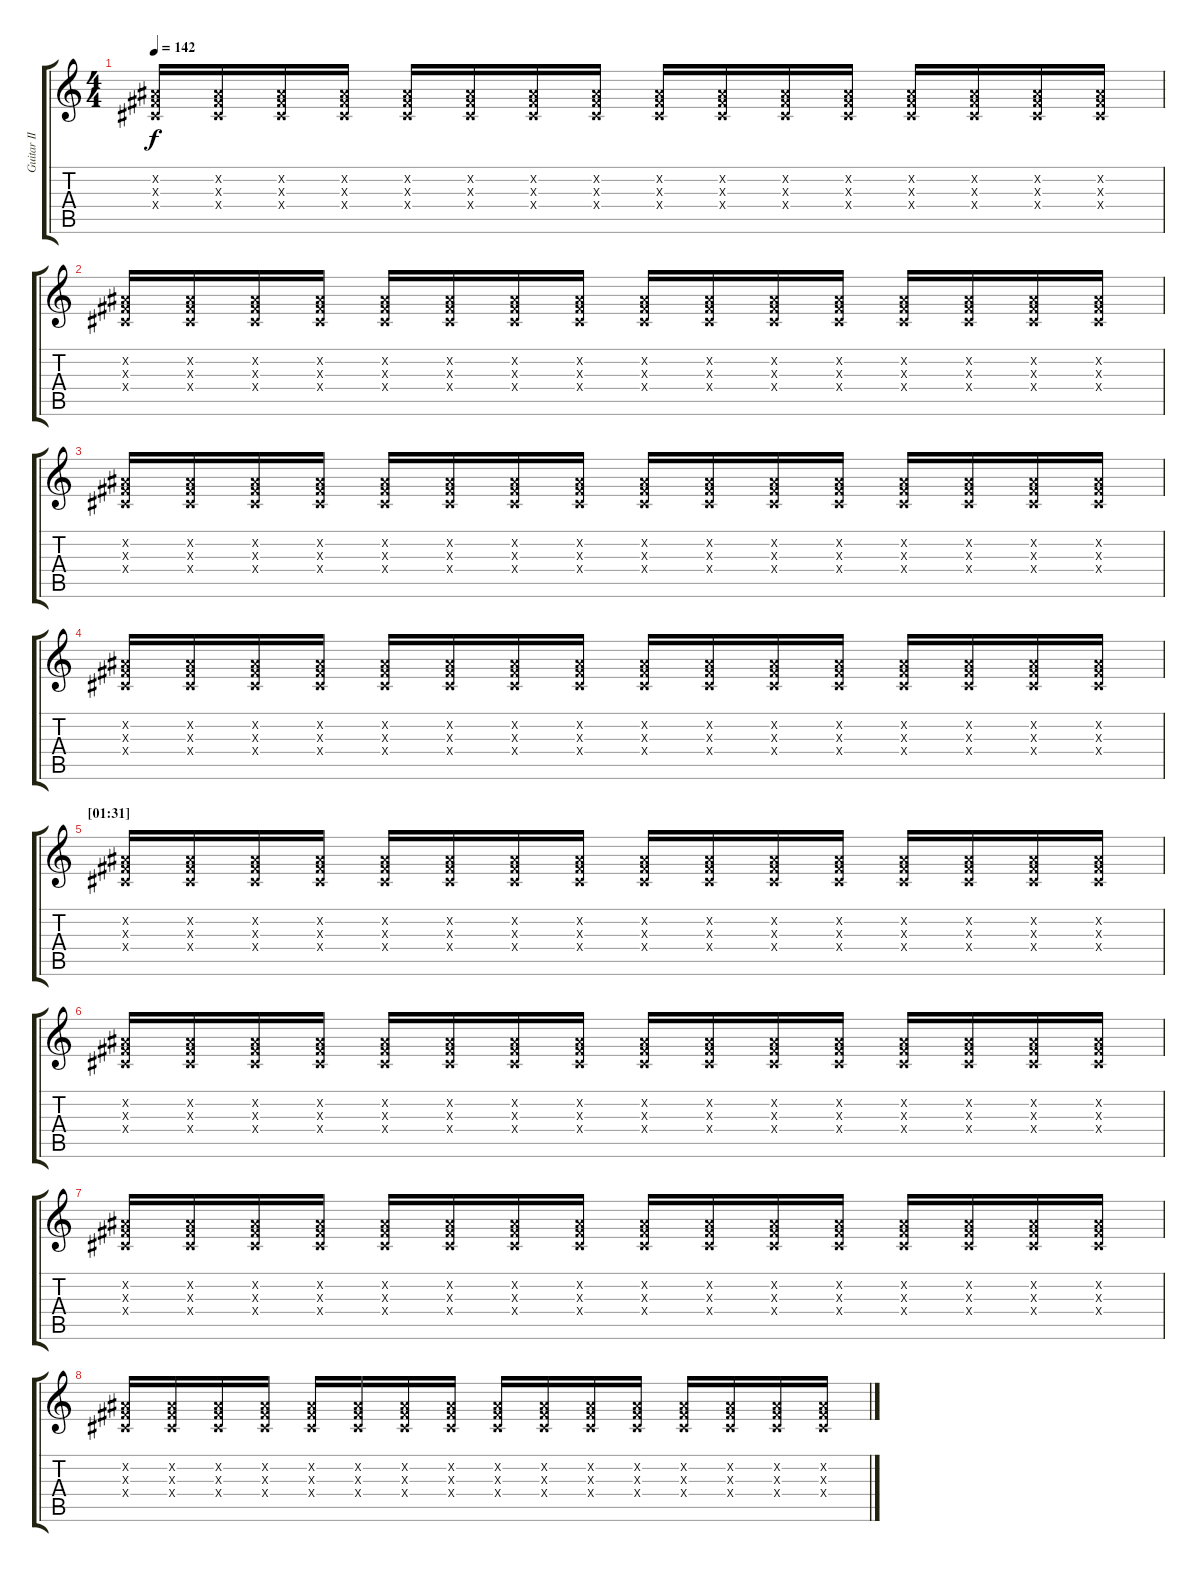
\track ("Guitar II / FX" "Guitar II ") {instrument distortionguitar}
\staff {score tabs}
\tuning (Eb4 Bb3 Gb3 Db3 Ab2 Db2) {hide}
\ts (4 4)
\tempo 142
\clef g2
\ks c
(0.2{x} 0.3{x} 0.4{x}).16{dy f} (0.2{x} 0.3{x} 0.4{x}).16 (0.2{x} 0.3{x} 0.4{x}).16 (0.2{x} 0.3{x} 0.4{x}).16 (0.2{x} 0.3{x} 0.4{x}).16 (0.2{x} 0.3{x} 0.4{x}).16 (0.2{x} 0.3{x} 0.4{x}).16 (0.2{x} 0.3{x} 0.4{x}).16 (0.2{x} 0.3{x} 0.4{x}).16 (0.2{x} 0.3{x} 0.4{x}).16 (0.2{x} 0.3{x} 0.4{x}).16 (0.2{x} 0.3{x} 0.4{x}).16 (0.2{x} 0.3{x} 0.4{x}).16 (0.2{x} 0.3{x} 0.4{x}).16 (0.2{x} 0.3{x} 0.4{x}).16 (0.2{x} 0.3{x} 0.4{x}).16 |
(0.2{x} 0.3{x} 0.4{x}).16 (0.2{x} 0.3{x} 0.4{x}).16 (0.2{x} 0.3{x} 0.4{x}).16 (0.2{x} 0.3{x} 0.4{x}).16 (0.2{x} 0.3{x} 0.4{x}).16 (0.2{x} 0.3{x} 0.4{x}).16 (0.2{x} 0.3{x} 0.4{x}).16 (0.2{x} 0.3{x} 0.4{x}).16 (0.2{x} 0.3{x} 0.4{x}).16 (0.2{x} 0.3{x} 0.4{x}).16 (0.2{x} 0.3{x} 0.4{x}).16 (0.2{x} 0.3{x} 0.4{x}).16 (0.2{x} 0.3{x} 0.4{x}).16 (0.2{x} 0.3{x} 0.4{x}).16 (0.2{x} 0.3{x} 0.4{x}).16 (0.2{x} 0.3{x} 0.4{x}).16 |
(0.2{x} 0.3{x} 0.4{x}).16 (0.2{x} 0.3{x} 0.4{x}).16 (0.2{x} 0.3{x} 0.4{x}).16 (0.2{x} 0.3{x} 0.4{x}).16 (0.2{x} 0.3{x} 0.4{x}).16 (0.2{x} 0.3{x} 0.4{x}).16 (0.2{x} 0.3{x} 0.4{x}).16 (0.2{x} 0.3{x} 0.4{x}).16 (0.2{x} 0.3{x} 0.4{x}).16 (0.2{x} 0.3{x} 0.4{x}).16 (0.2{x} 0.3{x} 0.4{x}).16 (0.2{x} 0.3{x} 0.4{x}).16 (0.2{x} 0.3{x} 0.4{x}).16 (0.2{x} 0.3{x} 0.4{x}).16 (0.2{x} 0.3{x} 0.4{x}).16 (0.2{x} 0.3{x} 0.4{x}).16 |
(0.2{x} 0.3{x} 0.4{x}).16 (0.2{x} 0.3{x} 0.4{x}).16 (0.2{x} 0.3{x} 0.4{x}).16 (0.2{x} 0.3{x} 0.4{x}).16 (0.2{x} 0.3{x} 0.4{x}).16 (0.2{x} 0.3{x} 0.4{x}).16 (0.2{x} 0.3{x} 0.4{x}).16 (0.2{x} 0.3{x} 0.4{x}).16 (0.2{x} 0.3{x} 0.4{x}).16 (0.2{x} 0.3{x} 0.4{x}).16 (0.2{x} 0.3{x} 0.4{x}).16 (0.2{x} 0.3{x} 0.4{x}).16 (0.2{x} 0.3{x} 0.4{x}).16 (0.2{x} 0.3{x} 0.4{x}).16 (0.2{x} 0.3{x} 0.4{x}).16 (0.2{x} 0.3{x} 0.4{x}).16 |
\section ("" "[01:31]")
(0.2{x} 0.3{x} 0.4{x}).16 (0.2{x} 0.3{x} 0.4{x}).16 (0.2{x} 0.3{x} 0.4{x}).16 (0.2{x} 0.3{x} 0.4{x}).16 (0.2{x} 0.3{x} 0.4{x}).16 (0.2{x} 0.3{x} 0.4{x}).16 (0.2{x} 0.3{x} 0.4{x}).16 (0.2{x} 0.3{x} 0.4{x}).16 (0.2{x} 0.3{x} 0.4{x}).16 (0.2{x} 0.3{x} 0.4{x}).16 (0.2{x} 0.3{x} 0.4{x}).16 (0.2{x} 0.3{x} 0.4{x}).16 (0.2{x} 0.3{x} 0.4{x}).16 (0.2{x} 0.3{x} 0.4{x}).16 (0.2{x} 0.3{x} 0.4{x}).16 (0.2{x} 0.3{x} 0.4{x}).16 |
(0.2{x} 0.3{x} 0.4{x}).16 (0.2{x} 0.3{x} 0.4{x}).16 (0.2{x} 0.3{x} 0.4{x}).16 (0.2{x} 0.3{x} 0.4{x}).16 (0.2{x} 0.3{x} 0.4{x}).16 (0.2{x} 0.3{x} 0.4{x}).16 (0.2{x} 0.3{x} 0.4{x}).16 (0.2{x} 0.3{x} 0.4{x}).16 (0.2{x} 0.3{x} 0.4{x}).16 (0.2{x} 0.3{x} 0.4{x}).16 (0.2{x} 0.3{x} 0.4{x}).16 (0.2{x} 0.3{x} 0.4{x}).16 (0.2{x} 0.3{x} 0.4{x}).16 (0.2{x} 0.3{x} 0.4{x}).16 (0.2{x} 0.3{x} 0.4{x}).16 (0.2{x} 0.3{x} 0.4{x}).16 |
(0.2{x} 0.3{x} 0.4{x}).16 (0.2{x} 0.3{x} 0.4{x}).16 (0.2{x} 0.3{x} 0.4{x}).16 (0.2{x} 0.3{x} 0.4{x}).16 (0.2{x} 0.3{x} 0.4{x}).16 (0.2{x} 0.3{x} 0.4{x}).16 (0.2{x} 0.3{x} 0.4{x}).16 (0.2{x} 0.3{x} 0.4{x}).16 (0.2{x} 0.3{x} 0.4{x}).16 (0.2{x} 0.3{x} 0.4{x}).16 (0.2{x} 0.3{x} 0.4{x}).16 (0.2{x} 0.3{x} 0.4{x}).16 (0.2{x} 0.3{x} 0.4{x}).16 (0.2{x} 0.3{x} 0.4{x}).16 (0.2{x} 0.3{x} 0.4{x}).16 (0.2{x} 0.3{x} 0.4{x}).16 |
(0.2{x} 0.3{x} 0.4{x}).16 (0.2{x} 0.3{x} 0.4{x}).16 (0.2{x} 0.3{x} 0.4{x}).16 (0.2{x} 0.3{x} 0.4{x}).16 (0.2{x} 0.3{x} 0.4{x}).16 (0.2{x} 0.3{x} 0.4{x}).16 (0.2{x} 0.3{x} 0.4{x}).16 (0.2{x} 0.3{x} 0.4{x}).16 (0.2{x} 0.3{x} 0.4{x}).16 (0.2{x} 0.3{x} 0.4{x}).16 (0.2{x} 0.3{x} 0.4{x}).16 (0.2{x} 0.3{x} 0.4{x}).16 (0.2{x} 0.3{x} 0.4{x}).16 (0.2{x} 0.3{x} 0.4{x}).16 (0.2{x} 0.3{x} 0.4{x}).16 (0.2{x} 0.3{x} 0.4{x}).16
